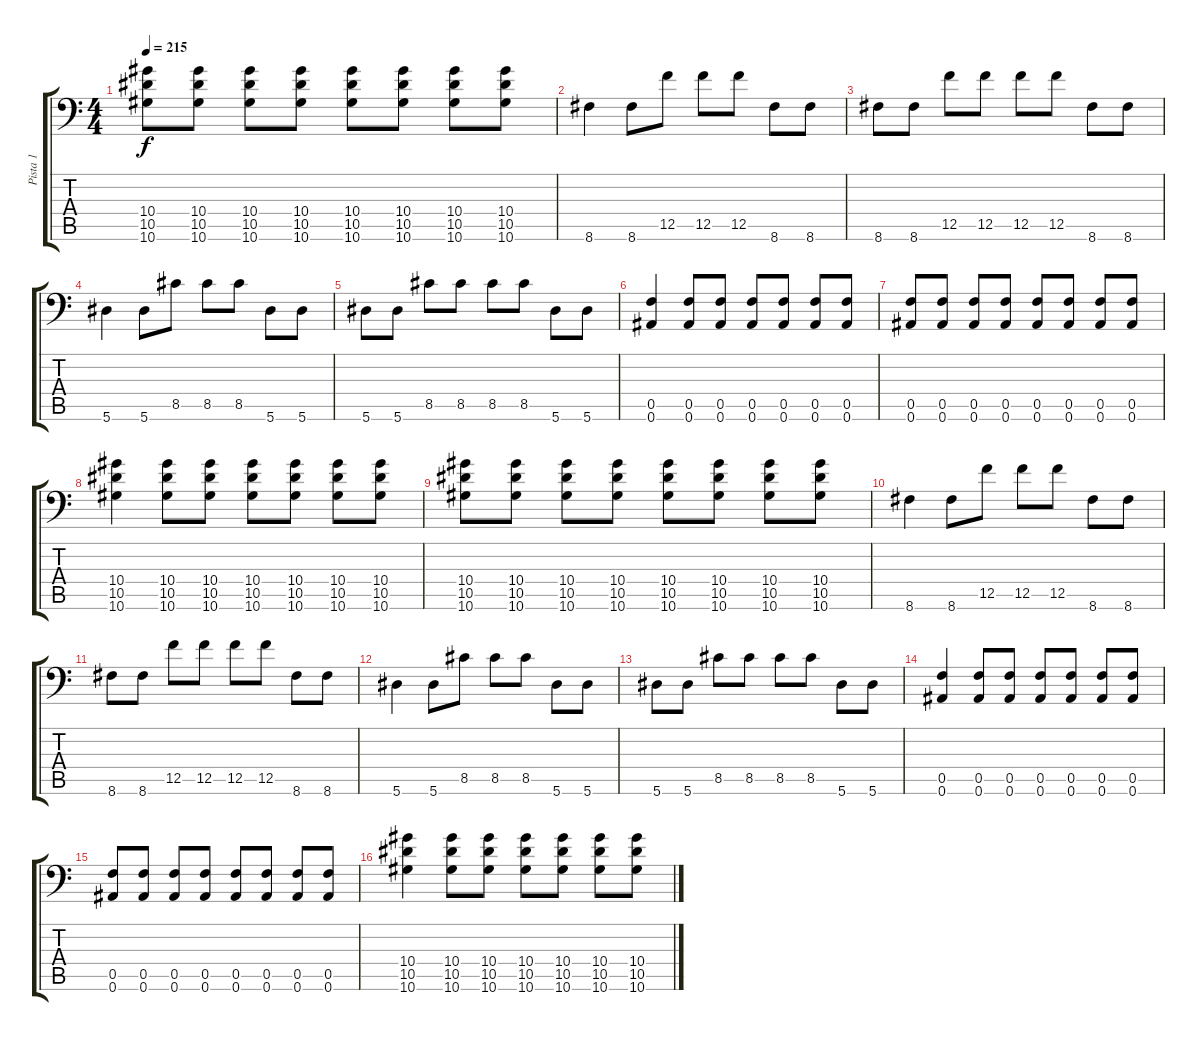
\track ("Pista 1" "Pista 1") {instrument distortionguitar}
\staff {score tabs}
\tuning (C4 G3 Eb3 Bb2 F2 Bb1) {hide}
\ts (4 4)
\tempo 215
\clef f4
\ks c
(10.4 10.5 10.6).8{dy f} (10.4 10.5 10.6).8 (10.4 10.5 10.6).8 (10.4 10.5 10.6).8 (10.4 10.5 10.6).8 (10.4 10.5 10.6).8 (10.4 10.5 10.6).8 (10.4 10.5 10.6).8 |
8.6.4 8.6.8 12.5.8 12.5.8 12.5.8 8.6.8 8.6.8 |
8.6.8 8.6.8 12.5.8 12.5.8 12.5.8 12.5.8 8.6.8 8.6.8 |
5.6.4 5.6.8 8.5.8 8.5.8 8.5.8 5.6.8 5.6.8 |
5.6.8 5.6.8 8.5.8 8.5.8 8.5.8 8.5.8 5.6.8 5.6.8 |
(0.5 0.6).4 (0.5 0.6).8 (0.5 0.6).8 (0.5 0.6).8 (0.5 0.6).8 (0.5 0.6).8 (0.5 0.6).8 |
(0.5 0.6).8 (0.5 0.6).8 (0.5 0.6).8 (0.5 0.6).8 (0.5 0.6).8 (0.5 0.6).8 (0.5 0.6).8 (0.5 0.6).8 |
(10.4 10.5 10.6).4 (10.4 10.5 10.6).8 (10.4 10.5 10.6).8 (10.4 10.5 10.6).8 (10.4 10.5 10.6).8 (10.4 10.5 10.6).8 (10.4 10.5 10.6).8 |
(10.4 10.5 10.6).8 (10.4 10.5 10.6).8 (10.4 10.5 10.6).8 (10.4 10.5 10.6).8 (10.4 10.5 10.6).8 (10.4 10.5 10.6).8 (10.4 10.5 10.6).8 (10.4 10.5 10.6).8 |
8.6.4 8.6.8 12.5.8 12.5.8 12.5.8 8.6.8 8.6.8 |
8.6.8 8.6.8 12.5.8 12.5.8 12.5.8 12.5.8 8.6.8 8.6.8 |
5.6.4 5.6.8 8.5.8 8.5.8 8.5.8 5.6.8 5.6.8 |
5.6.8 5.6.8 8.5.8 8.5.8 8.5.8 8.5.8 5.6.8 5.6.8 |
(0.5 0.6).4 (0.5 0.6).8 (0.5 0.6).8 (0.5 0.6).8 (0.5 0.6).8 (0.5 0.6).8 (0.5 0.6).8 |
(0.5 0.6).8 (0.5 0.6).8 (0.5 0.6).8 (0.5 0.6).8 (0.5 0.6).8 (0.5 0.6).8 (0.5 0.6).8 (0.5 0.6).8 |
(10.4 10.5 10.6).4 (10.4 10.5 10.6).8 (10.4 10.5 10.6).8 (10.4 10.5 10.6).8 (10.4 10.5 10.6).8 (10.4 10.5 10.6).8 (10.4 10.5 10.6).8
